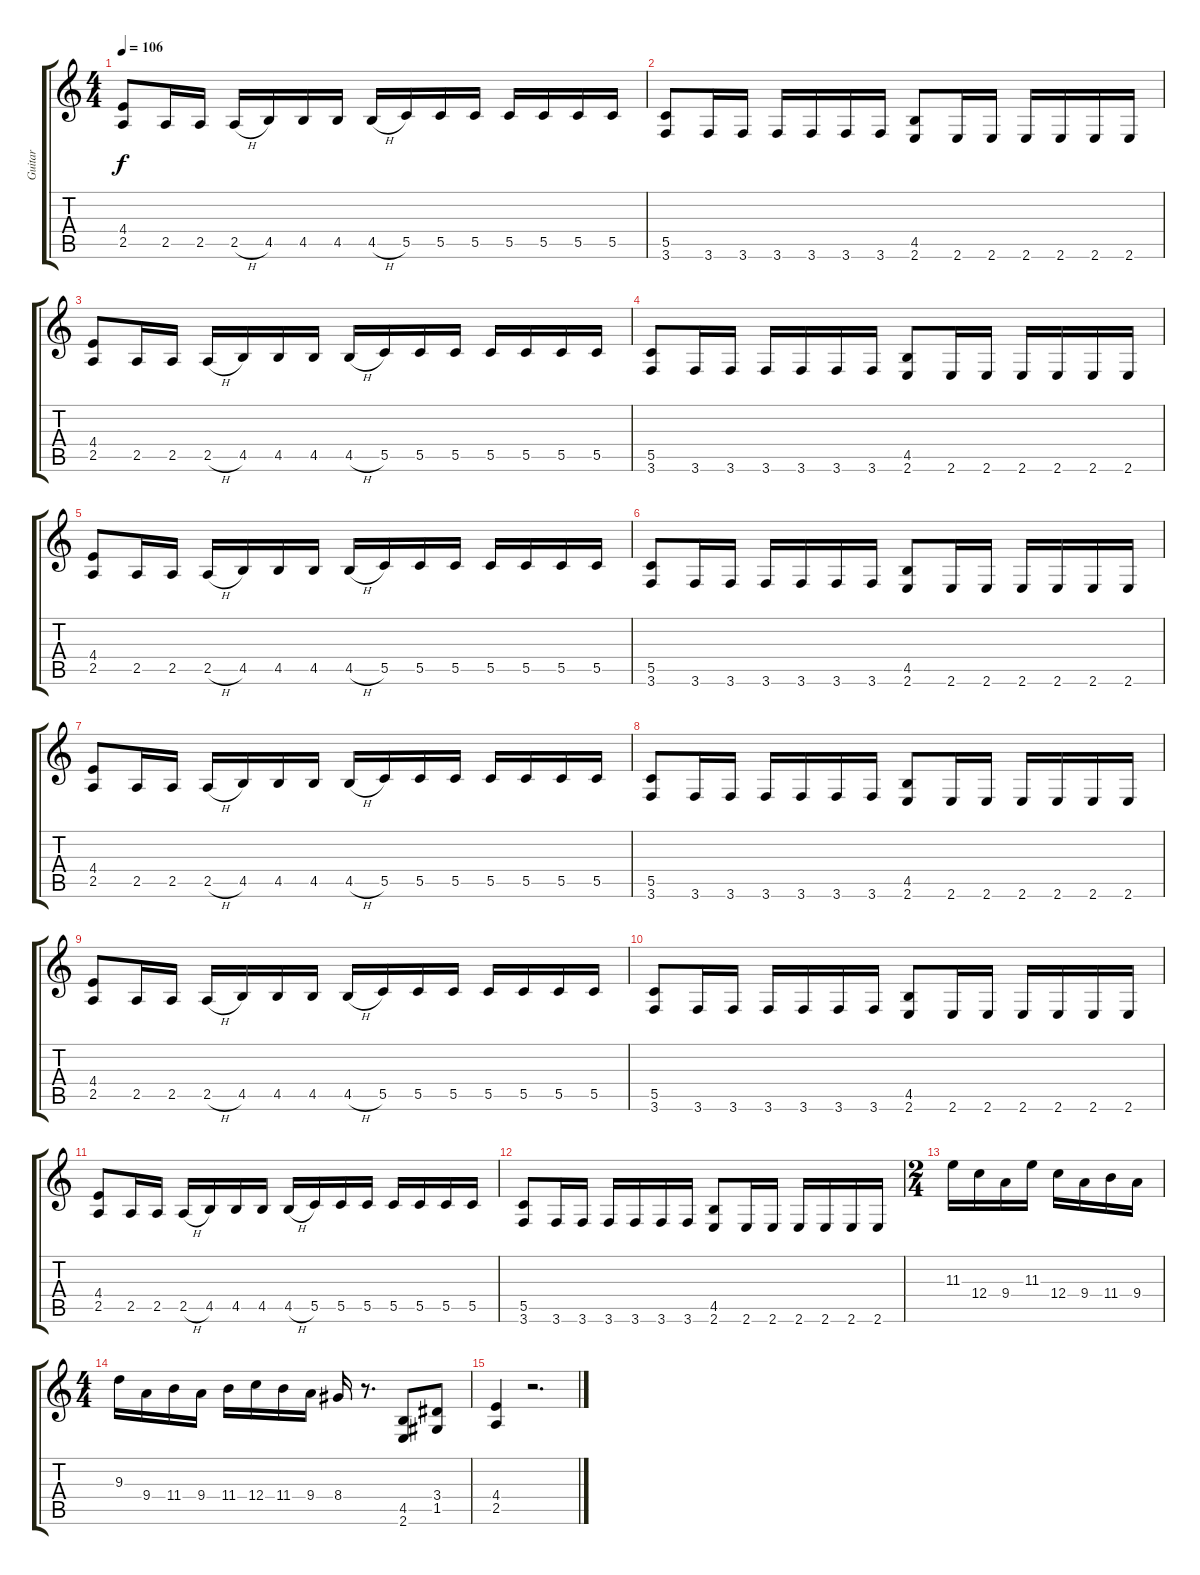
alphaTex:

\track ("Guitar" "Guitar") {instrument distortionguitar}
\staff {score tabs}
\tuning (D4 A3 F3 C3 G2 D2) {hide}
\ts (4 4)
\tempo 106
\clef g2
\ks c
(4.4 2.5).8{dy f} 2.5.16 2.5.16 2.5{h}.16 4.5.16 4.5.16 4.5.16 4.5{h}.16 5.5.16 5.5.16 5.5.16 5.5.16 5.5.16 5.5.16 5.5.16 |
(5.5 3.6).8 3.6.16 3.6.16 3.6.16 3.6.16 3.6.16 3.6.16 (4.5 2.6).8 2.6.16 2.6.16 2.6.16 2.6.16 2.6.16 2.6.16 |
(4.4 2.5).8 2.5.16 2.5.16 2.5{h}.16 4.5.16 4.5.16 4.5.16 4.5{h}.16 5.5.16 5.5.16 5.5.16 5.5.16 5.5.16 5.5.16 5.5.16 |
(5.5 3.6).8 3.6.16 3.6.16 3.6.16 3.6.16 3.6.16 3.6.16 (4.5 2.6).8 2.6.16 2.6.16 2.6.16 2.6.16 2.6.16 2.6.16 |
(4.4 2.5).8 2.5.16 2.5.16 2.5{h}.16 4.5.16 4.5.16 4.5.16 4.5{h}.16 5.5.16 5.5.16 5.5.16 5.5.16 5.5.16 5.5.16 5.5.16 |
(5.5 3.6).8 3.6.16 3.6.16 3.6.16 3.6.16 3.6.16 3.6.16 (4.5 2.6).8 2.6.16 2.6.16 2.6.16 2.6.16 2.6.16 2.6.16 |
(4.4 2.5).8 2.5.16 2.5.16 2.5{h}.16 4.5.16 4.5.16 4.5.16 4.5{h}.16 5.5.16 5.5.16 5.5.16 5.5.16 5.5.16 5.5.16 5.5.16 |
(5.5 3.6).8 3.6.16 3.6.16 3.6.16 3.6.16 3.6.16 3.6.16 (4.5 2.6).8 2.6.16 2.6.16 2.6.16 2.6.16 2.6.16 2.6.16 |
(4.4 2.5).8 2.5.16 2.5.16 2.5{h}.16 4.5.16 4.5.16 4.5.16 4.5{h}.16 5.5.16 5.5.16 5.5.16 5.5.16 5.5.16 5.5.16 5.5.16 |
(5.5 3.6).8 3.6.16 3.6.16 3.6.16 3.6.16 3.6.16 3.6.16 (4.5 2.6).8 2.6.16 2.6.16 2.6.16 2.6.16 2.6.16 2.6.16 |
(4.4 2.5).8 2.5.16 2.5.16 2.5{h}.16 4.5.16 4.5.16 4.5.16 4.5{h}.16 5.5.16 5.5.16 5.5.16 5.5.16 5.5.16 5.5.16 5.5.16 |
(5.5 3.6).8 3.6.16 3.6.16 3.6.16 3.6.16 3.6.16 3.6.16 (4.5 2.6).8 2.6.16 2.6.16 2.6.16 2.6.16 2.6.16 2.6.16 |
\ts (2 4)
11.3.16 12.4.16 9.4.16 11.3.16 12.4.16 9.4.16 11.4.16 9.4.16 |
\ts (4 4)
9.3.16 9.4.16 11.4.16 9.4.16 11.4.16 12.4.16 11.4.16 9.4.16 8.4.16 r.8{d} (4.5 2.6).8 (3.4 1.5).8 |
(4.4 2.5).4 r.2{d}
